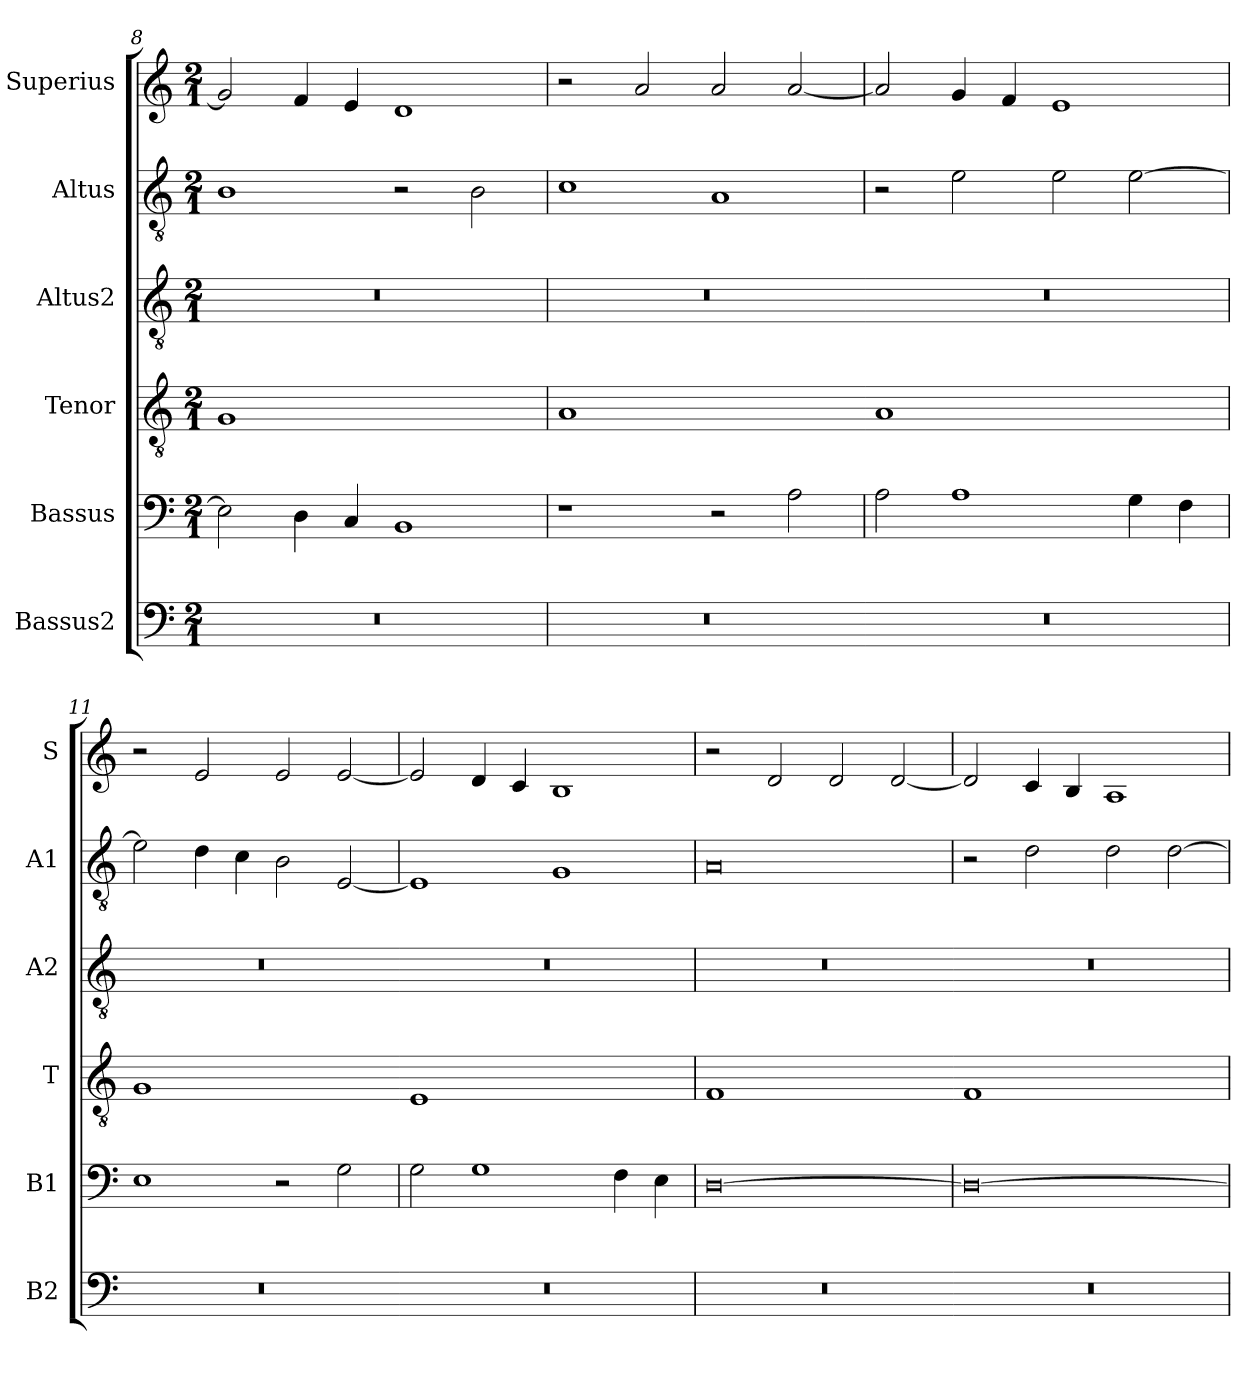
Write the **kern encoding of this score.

**kern	**kern	**kern	**kern	**kern	**kern
*part6	*part5	*part4	*part3	*part2	*part1
*staff6	*staff5	*staff4	*staff3	*staff2	*staff1
*I"Bassus2	*I"Bassus	*I"Tenor	*I"Altus2	*I"Altus	*I"Superius
*I'B2	*I'B1	*I'T	*I'A2	*I'A1	*I'S
*clefF4	*clefF4	*clefGv2	*clefGv2	*clefGv2	*clefG2
*k[]	*k[]	*k[]	*k[]	*k[]	*k[]
*M2/1	*M2/1	*M2/1	*M2/1	*M2/1	*M2/1
=8	=8	=8	=8	=8	=8
!	!	!LO:N:vis=1	!	!	!
0r	2E\]	0G	0r	1B	2g/]
.	4D\	.	.	.	4f/
.	4C/	.	.	.	4e/
.	1BB	.	.	2r	1d
.	.	.	.	2B\	.
=9	=9	=9	=9	=9	=9
!	!	!LO:N:vis=1	!	!	!
0r	1r	0A	0r	1c	2r
.	.	.	.	.	2a/
.	2r	.	.	1A	2a/
.	2A\	.	.	.	[2a/
=10	=10	=10-	=10	=10	=10
!	!	!LO:N:vis=1	!	!	!
0r	2A\	0A	0r	2r	2a/]
.	1A	.	.	2e\	4g/
.	.	.	.	.	4f/
.	.	.	.	2e\	1e
.	4G\	.	.	[2e\	.
.	4F\	.	.	.	.
=11	=11	=11	=11	=11	=11
!	!	!LO:N:vis=1	!	!	!
0r	1E	0G	0r	2e\]	2r
.	.	.	.	4d\	2e/
.	.	.	.	4c\	.
.	2r	.	.	2B\	2e/
.	2G\	.	.	[2E/	[2e/
=12	=12	=12-	=12	=12	=12
!	!	!LO:N:vis=1	!	!	!
0r	2G\	0E	0r	1E]	2e/]
.	1G	.	.	.	4d/
.	.	.	.	.	4c/
.	.	.	.	1G	1B
.	4F\	.	.	.	.
.	4E\	.	.	.	.
=13	=13	=13	=13	=13	=13
!	!	!LO:N:vis=1	!	!	!
0r	[0D	0F	0r	0A	2r
.	.	.	.	.	2d/
.	.	.	.	.	2d/
.	.	.	.	.	[2d/
=14	=14	=14-	=14	=14	=14
!	!	!LO:N:vis=1	!	!	!
0r	0D_	0F	0r	2r	2d/]
.	.	.	.	2d\	4c/
.	.	.	.	.	4B/
.	.	.	.	2d\	1A
.	.	.	.	[2d\	.
=	=	=	=	=	=
*-	*-	*-	*-	*-	*-
